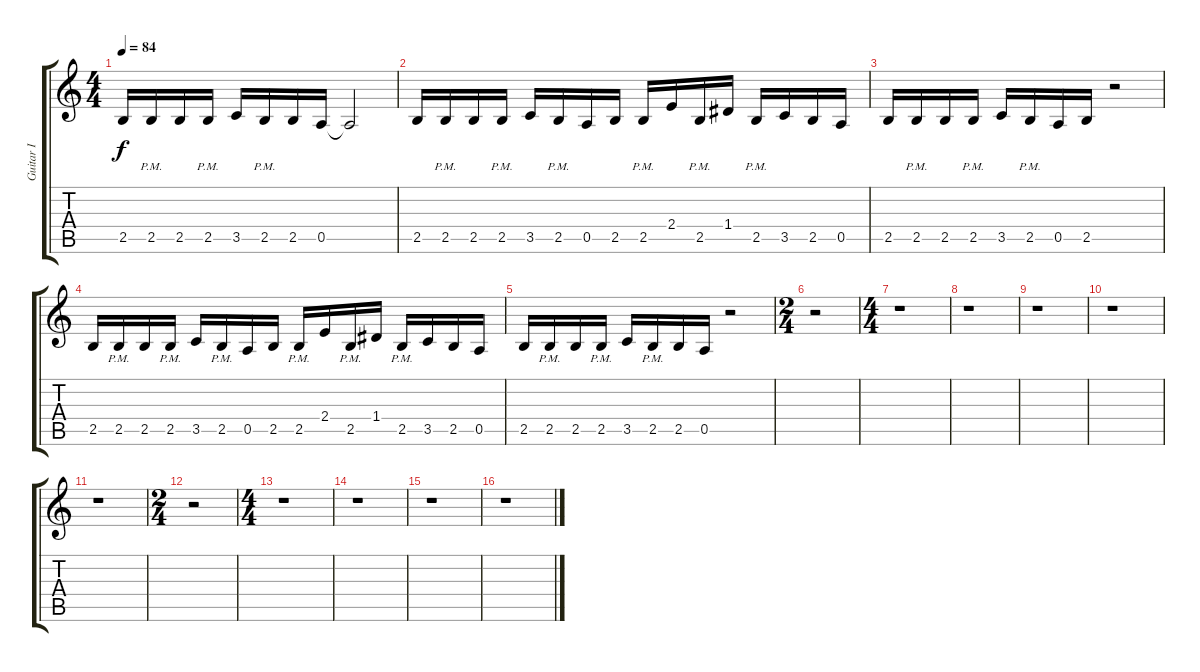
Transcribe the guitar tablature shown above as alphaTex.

\track ("Guitar I" "Guitar I") {instrument overdrivenguitar}
\staff {score tabs}
\tuning (E4 B3 G3 D3 A2 E2) {hide}
\ts (4 4)
\tempo 84
\clef g2
\ks c
2.5.16{dy f} 2.5{pm}.16 2.5.16 2.5{pm}.16 3.5.16 2.5{pm}.16 2.5.16 0.5.16 0.5{t}.2 |
2.5.16 2.5{pm}.16 2.5.16 2.5{pm}.16 3.5.16 2.5{pm}.16 0.5.16 2.5.16 2.5{pm}.16 2.4.16 2.5{pm}.16 1.4.16 2.5{pm}.16 3.5.16 2.5.16 0.5.16 |
2.5.16 2.5{pm}.16 2.5.16 2.5{pm}.16 3.5.16 2.5{pm}.16 0.5.16 2.5.16 r.2 |
2.5.16 2.5{pm}.16 2.5.16 2.5{pm}.16 3.5.16 2.5{pm}.16 0.5.16 2.5.16 2.5{pm}.16 2.4.16 2.5{pm}.16 1.4.16 2.5{pm}.16 3.5.16 2.5.16 0.5.16 |
2.5.16 2.5{pm}.16 2.5.16 2.5{pm}.16 3.5.16 2.5{pm}.16 2.5.16 0.5.16 r.2 |
\ts (2 4)
r.2 |
\ts (4 4)
r.1 |
r.1 |
r.1 |
r.1 |
r.1 |
\ts (2 4)
r.2 |
\ts (4 4)
r.1 |
r.1 |
r.1 |
r.1
